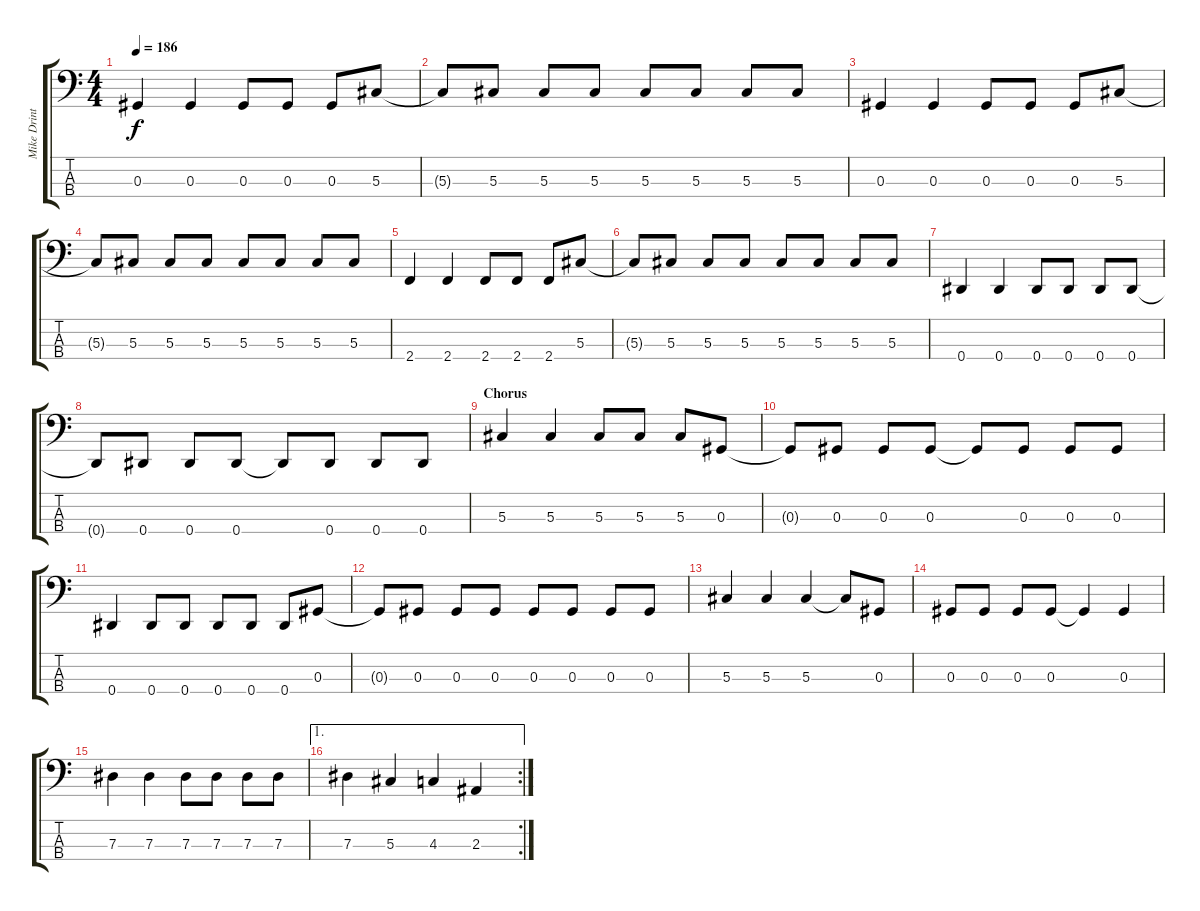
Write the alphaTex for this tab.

\track ("Mike Drint" "Mike Drint") {instrument electricbasspick}
\staff {score tabs}
\tuning (Gb2 Db2 Ab1 Eb1) {hide}
\ts (4 4)
\tempo 186
\clef f4
\ks c
0.3.4{dy f} 0.3.4 0.3.8 0.3.8 0.3.8 5.3.8 |
5.3{t}.8 5.3.8 5.3.8 5.3.8 5.3.8 5.3.8 5.3.8 5.3.8 |
0.3.4 0.3.4 0.3.8 0.3.8 0.3.8 5.3.8 |
5.3{t}.8 5.3.8 5.3.8 5.3.8 5.3.8 5.3.8 5.3.8 5.3.8 |
2.4.4 2.4.4 2.4.8 2.4.8 2.4.8 5.3.8 |
5.3{t}.8 5.3.8 5.3.8 5.3.8 5.3.8 5.3.8 5.3.8 5.3.8 |
0.4.4 0.4.4 0.4.8 0.4.8 0.4.8 0.4.8 |
0.4{t}.8 0.4.8 0.4.8 0.4.8 0.4{t}.8 0.4.8 0.4.8 0.4.8 |
\section ("" "Chorus")
5.3.4 5.3.4 5.3.8 5.3.8 5.3.8 0.3.8 |
0.3{t}.8 0.3.8 0.3.8 0.3.8 0.3{t}.8 0.3.8 0.3.8 0.3.8 |
0.4.4 0.4.8 0.4.8 0.4.8 0.4.8 0.4.8 0.3.8 |
0.3{t}.8 0.3.8 0.3.8 0.3.8 0.3.8 0.3.8 0.3.8 0.3.8 |
5.3.4 5.3.4 5.3.4 5.3{t}.8 0.3.8 |
0.3.8 0.3.8 0.3.8 0.3.8 0.3{t}.4 0.3.4 |
7.3.4 7.3.4 7.3.8 7.3.8 7.3.8 7.3.8 |
\ae 1
\rc 2
7.3.4 5.3.4 4.3.4 2.3.4
